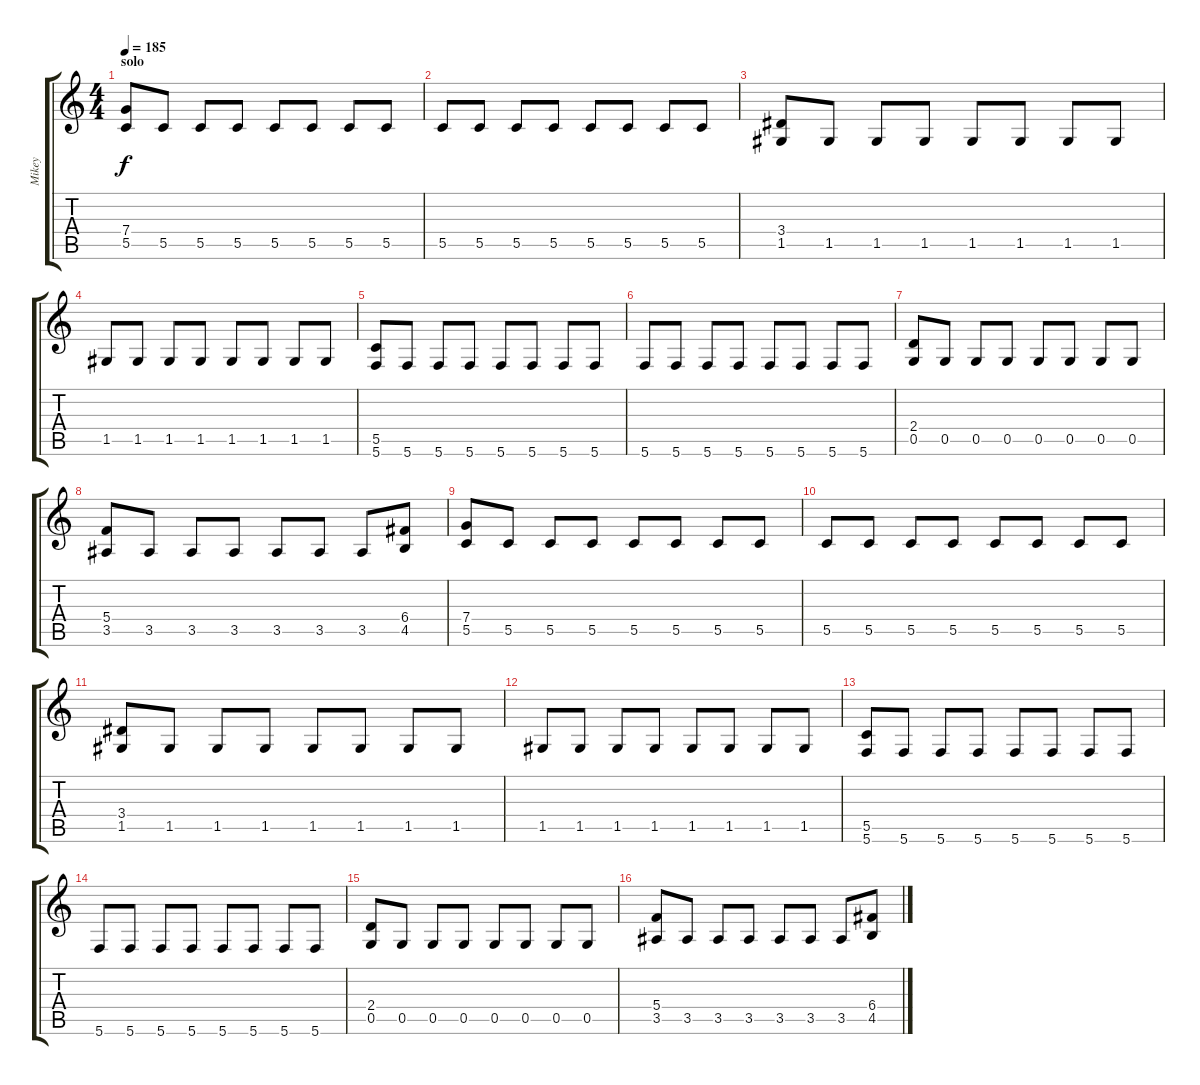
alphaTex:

\track ("Mikey" "Mikey") {instrument overdrivenguitar}
\staff {score tabs}
\tuning (D4 A3 F3 C3 G2 C2) {hide}
\ts (4 4)
\section ("" "solo")
\tempo 185
\clef g2
\ks c
(7.4 5.5).8{dy f} 5.5.8 5.5.8 5.5.8 5.5.8 5.5.8 5.5.8 5.5.8 |
5.5.8 5.5.8 5.5.8 5.5.8 5.5.8 5.5.8 5.5.8 5.5.8 |
(3.4 1.5).8 1.5.8 1.5.8 1.5.8 1.5.8 1.5.8 1.5.8 1.5.8 |
1.5.8 1.5.8 1.5.8 1.5.8 1.5.8 1.5.8 1.5.8 1.5.8 |
(5.5 5.6).8 5.6.8 5.6.8 5.6.8 5.6.8 5.6.8 5.6.8 5.6.8 |
5.6.8 5.6.8 5.6.8 5.6.8 5.6.8 5.6.8 5.6.8 5.6.8 |
(2.4 0.5).8 0.5.8 0.5.8 0.5.8 0.5.8 0.5.8 0.5.8 0.5.8 |
(5.4 3.5).8 3.5.8 3.5.8 3.5.8 3.5.8 3.5.8 3.5.8 (6.4 4.5).8 |
(7.4 5.5).8 5.5.8 5.5.8 5.5.8 5.5.8 5.5.8 5.5.8 5.5.8 |
5.5.8 5.5.8 5.5.8 5.5.8 5.5.8 5.5.8 5.5.8 5.5.8 |
(3.4 1.5).8 1.5.8 1.5.8 1.5.8 1.5.8 1.5.8 1.5.8 1.5.8 |
1.5.8 1.5.8 1.5.8 1.5.8 1.5.8 1.5.8 1.5.8 1.5.8 |
(5.5 5.6).8 5.6.8 5.6.8 5.6.8 5.6.8 5.6.8 5.6.8 5.6.8 |
5.6.8 5.6.8 5.6.8 5.6.8 5.6.8 5.6.8 5.6.8 5.6.8 |
(2.4 0.5).8 0.5.8 0.5.8 0.5.8 0.5.8 0.5.8 0.5.8 0.5.8 |
(5.4 3.5).8 3.5.8 3.5.8 3.5.8 3.5.8 3.5.8 3.5.8 (6.4 4.5).8
